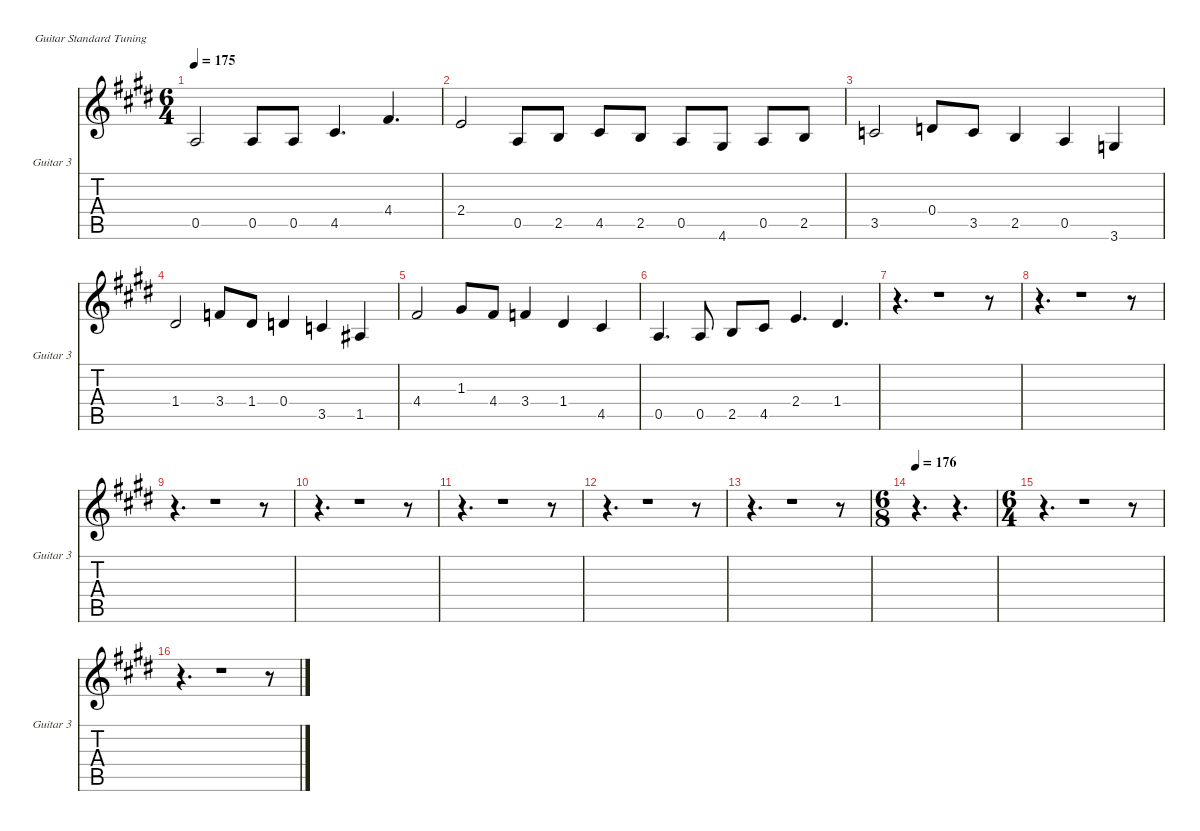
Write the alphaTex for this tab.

\defaultSystemsLayout 4
\hideDynamics
\bracketExtendMode nobrackets
\useSystemSignSeparator
\singleTrackTrackNamePolicy allsystems
\multiTrackTrackNamePolicy allsystems
\firstSystemTrackNameMode fullname
\otherSystemsTrackNameMode fullname
\firstSystemTrackNameOrientation horizontal
\otherSystemsTrackNameOrientation horizontal
\track ("Guitar 3" "n.guit.") {instrument acousticguitarnylon}
\staff {score tabs}
\tuning (E4 B3 G3 D3 A2 E2)
\ts (6 4)
\tempo 175
\clef g2
\ks e
0.5{acc forcenatural}.2{dy mp beam Up} 0.5{acc forcenatural}.8{beam Up} 0.5{acc forcenatural}.8{beam Up} 4.5{acc #}.4{d beam Up} 4.4{acc #}.4{d beam Up} |
2.4{acc forcenatural}.2{beam Up} 0.5{acc forcenatural}.8{beam Up} 2.5{acc forcenatural}.8{beam Up} 4.5{acc #}.8{beam Up} 2.5{acc forcenatural}.8{beam Up} 0.5{acc forcenatural}.8{beam Up} 4.6{acc #}.8{beam Up} 0.5{acc forcenatural}.8{beam Up} 2.5{acc forcenatural}.8{beam Up} |
3.5{acc forcenatural}.2{beam Up} 0.4{acc forcenatural}.8{beam Up} 3.5{acc forcenatural}.8{beam Up} 2.5{acc forcenatural}.4{beam Up} 0.5{acc forcenatural}.4{beam Up} 3.6{acc forcenatural}.4{beam Up} |
1.4{acc #}.2{beam Up} 3.4{acc forcenatural}.8{beam Up} 1.4{acc #}.8{beam Up} 0.4{acc forcenatural}.4{beam Up} 3.5{acc forcenatural}.4{beam Up} 1.5{acc #}.4{beam Up} |
4.4{acc #}.2{beam Up} 1.3{acc #}.8{beam Up} 4.4{acc #}.8{beam Up} 3.4{acc forcenatural}.4{beam Up} 1.4{acc #}.4{beam Up} 4.5{acc #}.4{beam Up} |
0.5{acc forcenatural}.4{d beam Up} 0.5{acc forcenatural}.8{beam Up} 2.5{acc forcenatural}.8{beam Up} 4.5{acc #}.8{beam Up} 2.4{acc forcenatural}.4{d beam Up} 1.4{acc #}.4{d beam Up} |
r.4{d beam Down} r.1{beam Down} r.8{beam Down} |
r.4{d beam Down} r.1{beam Down} r.8{beam Down} |
r.4{d beam Down} r.1{beam Down} r.8{beam Down} |
r.4{d beam Down} r.1{beam Down} r.8{beam Down} |
r.4{d beam Down} r.1{beam Down} r.8{beam Down} |
r.4{d beam Down} r.1{beam Down} r.8{beam Down} |
r.4{d beam Down} r.1{beam Down} r.8{beam Down} |
\ts (6 8)
\beaming (8 3 3 3 3)
\tempo 176
r.4{d beam Down} r.4{d beam Down} |
\ts (6 4)
\beaming (8 3 3 3 3)
r.4{d beam Down} r.1{beam Down} r.8{beam Down} |
r.4{d beam Down} r.1{beam Down} r.8{beam Down}
